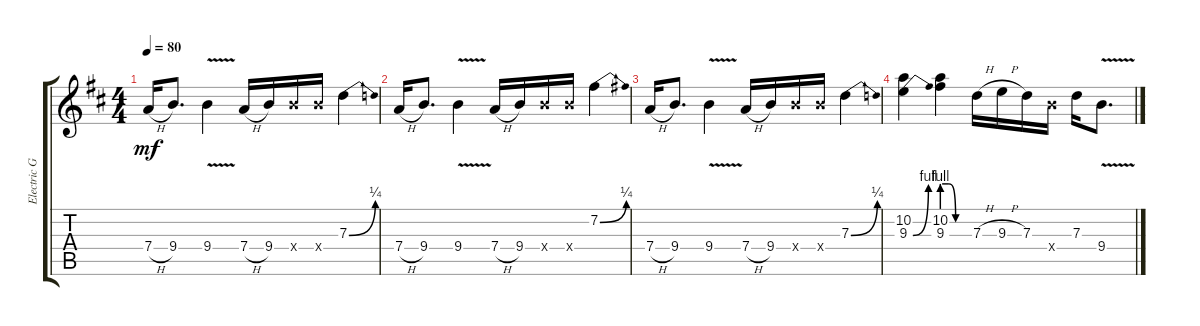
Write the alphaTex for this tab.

\track ("Electric Guitar" "Electric G") {instrument electricguitarclean}
\staff {score tabs}
\tuning (E4 B3 G3 D3 A2 E2) {hide}
\ts (4 4)
\tempo 80
\clef g2
\ks bminor
7.4{h}.16{dy mf instrument electricguitarclean} 9.4.8{d} 9.4{v}.4 7.4{h}.16 9.4.16 9.4{x}.16 9.4{x}.16 7.3{be (bend 0 0 60 1)}.4 |
7.4{h}.16 9.4.8{d} 9.4{v}.4 7.4{h}.16 9.4.16 9.4{x}.16 9.4{x}.16 7.2{be (bend 0 0 60 1)}.4 |
7.4{h}.16 9.4.8{d} 9.4{v}.4 7.4{h}.16 9.4.16 9.4{x}.16 9.4{x}.16 7.3{be (bend 0 0 60 1)}.4 |
(10.2 9.3{be (bend 0 0 60 4)}).4 (10.2 9.3{be (custom 0 4 15 4 30 0 60 0)}).4 7.3{h}.16 9.3{h}.16 7.3.16 9.4{x}.16 7.3.16 9.4{v}.8{d}
